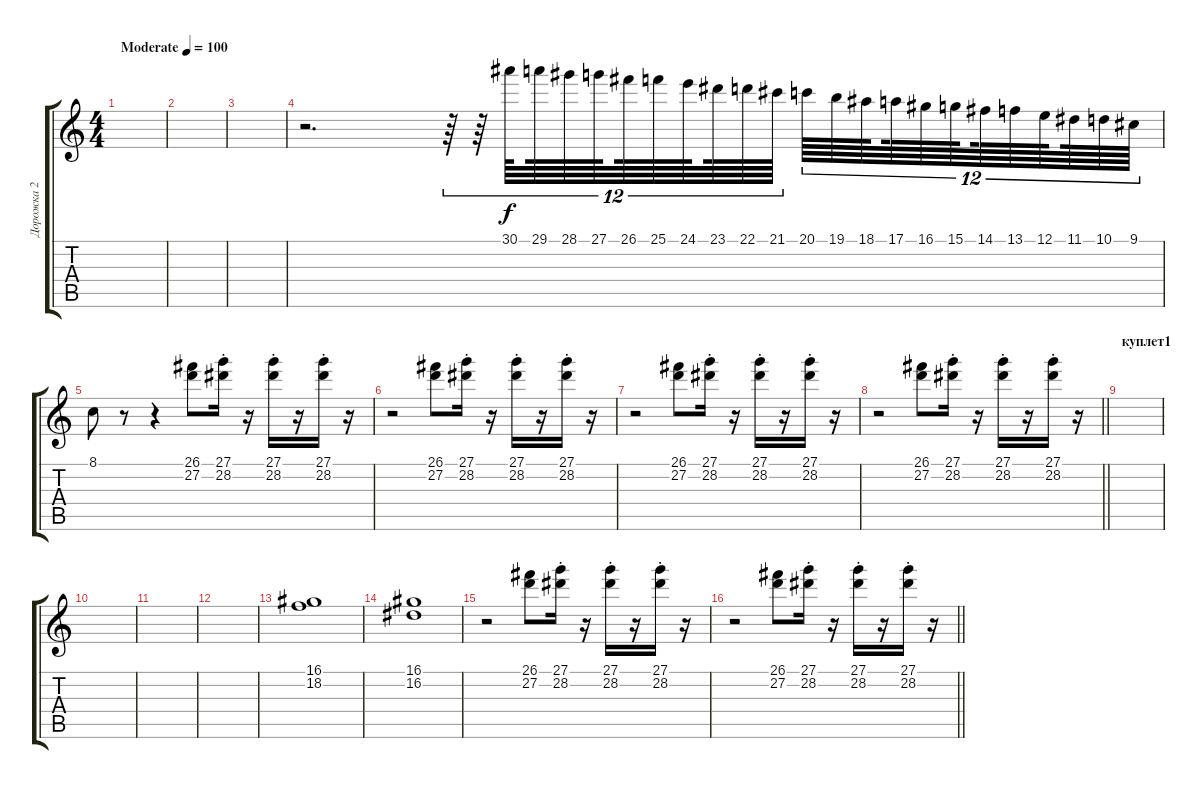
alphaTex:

\track ("Дорожка 2" "Дорожка 2") {instrument rockorgan}
\staff {score tabs}
\tuning (E4 B3 G3 D3 A2 E2) {hide}
\ts (4 4)
\tempo (100 "Moderate")
\clef g2
\ks c
|
|
|
r.2{d} r.64{tu (12 8)} r.64{tu (12 8)} 30.1.64{tu (12 8) beam splitsecondary} 29.1.64{tu (12 8)} 28.1.64{tu (12 8)} 27.1.64{tu (12 8) beam splitsecondary} 26.1.64{tu (12 8)} 25.1.64{tu (12 8)} 24.1.64{tu (12 8) beam splitsecondary} 23.1.64{tu (12 8)} 22.1.64{tu (12 8)} 21.1.64{tu (12 8) beam splitsecondary} 20.1.64{tu (12 8)} 19.1.64{tu (12 8)} 18.1.64{tu (12 8) beam splitsecondary} 17.1.64{tu (12 8)} 16.1.64{tu (12 8)} 15.1.64{tu (12 8) beam splitsecondary} 14.1.64{tu (12 8)} 13.1.64{tu (12 8)} 12.1.64{tu (12 8) beam splitsecondary} 11.1.64{tu (12 8)} 10.1.64{tu (12 8)} 9.1.64{tu (12 8)} |
8.1.8 r.8 r.4 (26.1 27.2).8 (27.1{st} 28.2{st}).16 r.16 (27.1{st} 28.2{st}).16 r.16 (27.1{st} 28.2{st}).16 r.16 |
r.2 (26.1 27.2).8 (27.1{st} 28.2{st}).16 r.16 (27.1{st} 28.2{st}).16 r.16 (27.1{st} 28.2{st}).16 r.16 |
r.2 (26.1 27.2).8 (27.1{st} 28.2{st}).16 r.16 (27.1{st} 28.2{st}).16 r.16 (27.1{st} 28.2{st}).16 r.16 |
\barLineRight lightlight
r.2 (26.1 27.2).8 (27.1{st} 28.2{st}).16 r.16 (27.1{st} 28.2{st}).16 r.16 (27.1{st} 28.2{st}).16 r.16 |
\section ("" "куплет1")
|
|
|
|
(16.1 18.2).1 |
(16.1 16.2).1 |
r.2 (26.1 27.2).8 (27.1{st} 28.2{st}).16 r.16 (27.1{st} 28.2{st}).16 r.16 (27.1{st} 28.2{st}).16 r.16 |
\barLineRight lightlight
r.2 (26.1 27.2).8 (27.1{st} 28.2{st}).16 r.16 (27.1{st} 28.2{st}).16 r.16 (27.1{st} 28.2{st}).16 r.16
